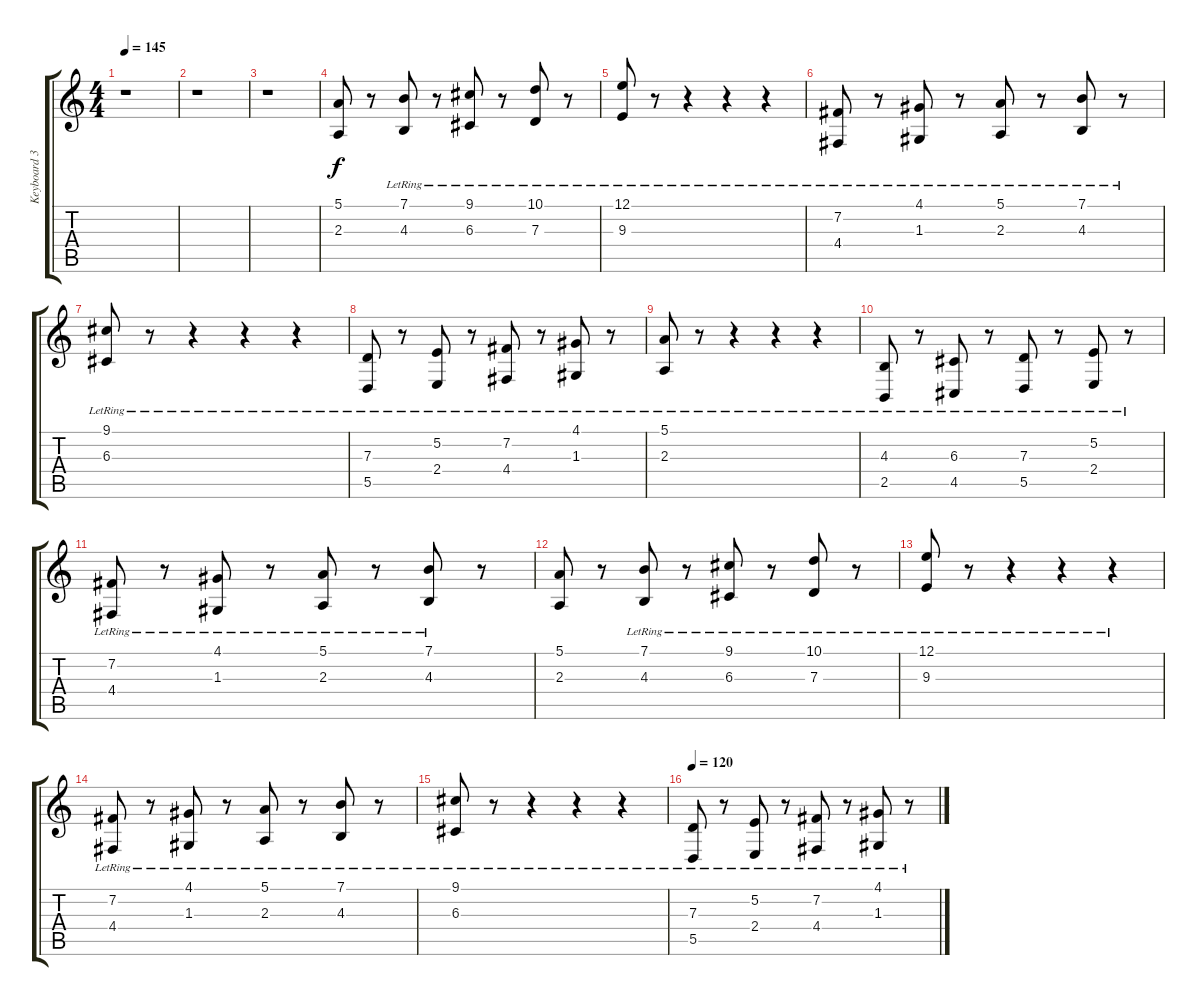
\track ("Keyboard 3" "Keyboard 3") {instrument synthstrings1}
\staff {score tabs}
\tuning (E4 B3 G3 D3 A2 E2) {hide}
\ts (4 4)
\tempo 145
\clef g2
\ks c
r.1{dy f} |
r.1 |
r.1 |
(5.1 2.3).8{volume 14 instrument synthstrings1} r.8 (7.1{lr} 4.3).8 r.8 (9.1{lr} 6.3).8 r.8 (10.1{lr} 7.3).8 r.8 |
(12.1{lr} 9.3).8 r.8 r.4 r.4 r.4 |
(7.2{lr} 4.4).8 r.8 (4.1{lr} 1.3).8 r.8 (5.1{lr} 2.3).8 r.8 (7.1{lr} 4.3).8 r.8 |
(9.1{lr} 6.3).8 r.8 r.4 r.4 r.4 |
(7.3{lr} 5.5).8 r.8 (5.2{lr} 2.4).8 r.8 (7.2{lr} 4.4).8 r.8 (4.1{lr} 1.3).8 r.8 |
(5.1{lr} 2.3).8 r.8 r.4 r.4 r.4 |
(4.3{lr} 2.5).8 r.8 (6.3{lr} 4.5).8 r.8 (7.3{lr} 5.5).8 r.8 (5.2{lr} 2.4).8 r.8 |
(7.2{lr} 4.4).8 r.8 (4.1{lr} 1.3).8 r.8 (5.1{lr} 2.3).8 r.8 (7.1{lr} 4.3).8 r.8 |
(5.1 2.3).8 r.8 (7.1{lr} 4.3).8 r.8 (9.1{lr} 6.3).8 r.8 (10.1{lr} 7.3).8 r.8 |
(12.1{lr} 9.3).8 r.8 r.4 r.4 r.4 |
(7.2{lr} 4.4).8 r.8 (4.1{lr} 1.3).8 r.8 (5.1{lr} 2.3).8 r.8 (7.1{lr} 4.3).8 r.8 |
(9.1{lr} 6.3).8 r.8 r.4 r.4 r.4 |
\tempo 120
(7.3{lr} 5.5).8 r.8 (5.2{lr} 2.4).8 r.8 (7.2{lr} 4.4).8 r.8 (4.1{lr} 1.3).8 r.8
